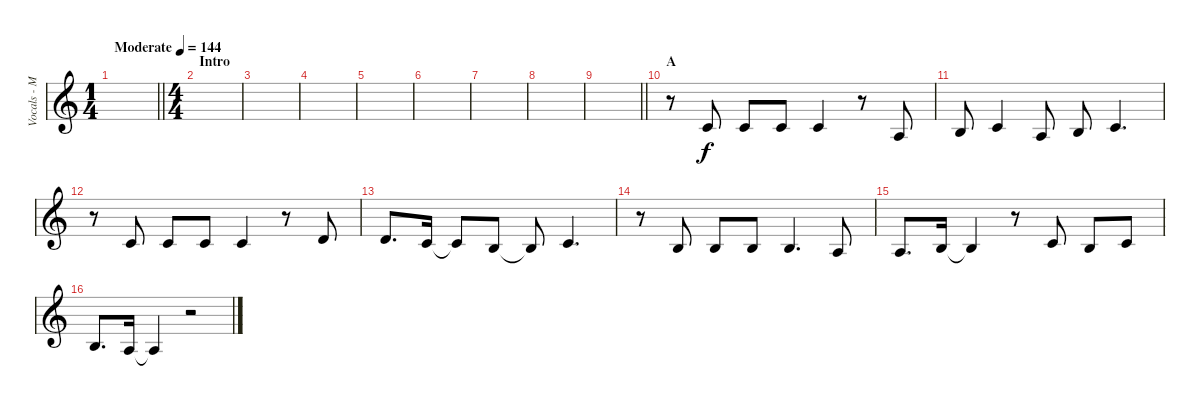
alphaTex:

\track ("Vocals - Mao" "Vocals - M") {instrument lead6voice}
\staff {score}
\tuning (E4 B3 G3 D3 A2 E2) {hide}
\ts (1 4)
\tempo (144 "Moderate")
\clef g2
\barLineRight lightlight
\ks c
|
\ts (4 4)
\section ("" "Intro")
|
|
|
|
|
|
|
\barLineRight lightlight
|
\section ("" "A")
r.8 1.2.8 1.2.8 1.2.8 1.2.4 r.8 2.3.8 |
0.2.8 1.2.4 2.3.8 0.2.8 1.2.4{d} |
r.8 1.2.8 1.2.8 1.2.8 1.2.4 r.8 3.2.8 |
3.2.8{d} 1.2.16 1.2{t}.8 0.2.8 0.2{t}.8 1.2.4{d} |
r.8 0.2.8 0.2.8 0.2.8 0.2.4{d} 2.3.8 |
2.3.8{d} 0.2.16 0.2{t}.4 r.8 1.2.8 0.2.8 1.2.8 |
0.2.8{d} 2.3.16 2.3{t}.4 r.2
